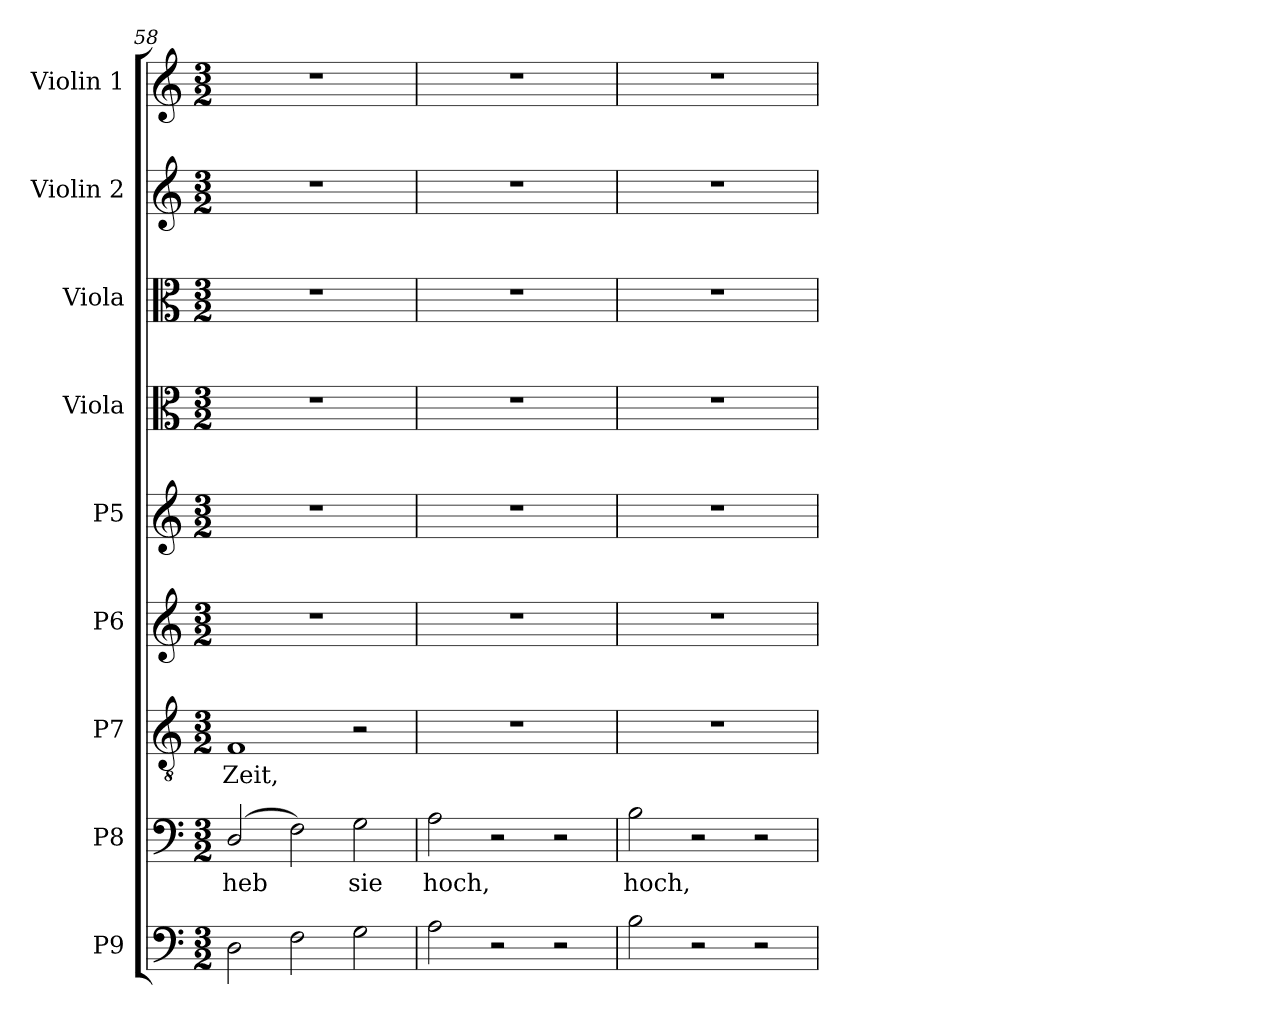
**kern	**kern	**text	**kern	**text	**kern	**kern	**kern	**kern	**kern	**kern
*part9	*part8	*part8	*part7	*part7	*part6	*part5	*part4	*part3	*part2	*part1
*staff9	*staff8	*staff8	*staff7	*staff7	*staff6	*staff5	*staff4	*staff3	*staff2	*staff1
*I"P9	*I"P8	*	*I"P7	*	*I"P6	*I"P5	*I"Viola	*I"Viola	*I"Violin 2	*I"Violin 1
*	*	*	*	*	*	*	*I'Vla.	*I'Vla.	*I'Vln. 2	*I'Vln. 1
*clefF4	*clefF4	*	*clefGv2	*	*clefG2	*clefG2	*clefC3	*clefC3	*clefG2	*clefG2
*	*	*	*ITrd7c12	*	*	*	*	*	*	*
*k[]	*k[]	*	*k[]	*	*k[]	*k[]	*k[]	*k[]	*k[]	*k[]
*C:	*C:	*	*C:	*	*C:	*C:	*C:	*C:	*C:	*C:
*M3/2	*M3/2	*	*M3/2	*	*M3/2	*M3/2	*M3/2	*M3/2	*M3/2	*M3/2
=58	=58	=58	=58	=58	=58	=58	=58	=58	=58	=58
!	!	!LO:LY:b:color=#000000	!	!	!	!	!	!	!	!
!	!	!	!	!LO:LY:b:color=#000000	!LO:N:vis=1	!LO:N:vis=1	!LO:N:vis=1	!LO:N:vis=1	!LO:N:vis=1	!LO:N:vis=1
2Di\	(2Di/	heb	1FFi	Zeit,	1.r	1.r	1.r	1.r	1.r	1.r
2Fi\	2Fi\)	.	.	.	.	.	.	.	.	.
!	!	!LO:LY:b:color=#000000	!	!	!	!	!	!	!	!
2Gi\	2Gi\	sie	2r	.	.	.	.	.	.	.
=59	=59	=59	=59	=59	=59	=59	=59	=59	=59	=59
!	!	!LO:LY:b:color=#000000	!LO:N:vis=1	!	!LO:N:vis=1	!LO:N:vis=1	!LO:N:vis=1	!LO:N:vis=1	!LO:N:vis=1	!LO:N:vis=1
2Ai\	2Ai\	hoch,	1.r	.	1.r	1.r	1.r	1.r	1.r	1.r
2r	2r	.	.	.	.	.	.	.	.	.
2r	2r	.	.	.	.	.	.	.	.	.
=60	=60	=60	=60	=60	=60	=60	=60	=60	=60	=60
!	!	!LO:LY:b:color=#000000	!LO:N:vis=1	!	!LO:N:vis=1	!LO:N:vis=1	!LO:N:vis=1	!LO:N:vis=1	!LO:N:vis=1	!LO:N:vis=1
2Bi\	2Bi\	hoch,	1.r	.	1.r	1.r	1.r	1.r	1.r	1.r
2r	2r	.	.	.	.	.	.	.	.	.
2r	2r	.	.	.	.	.	.	.	.	.
=	=	=	=	=	=	=	=	=	=	=
*-	*-	*-	*-	*-	*-	*-	*-	*-	*-	*-
